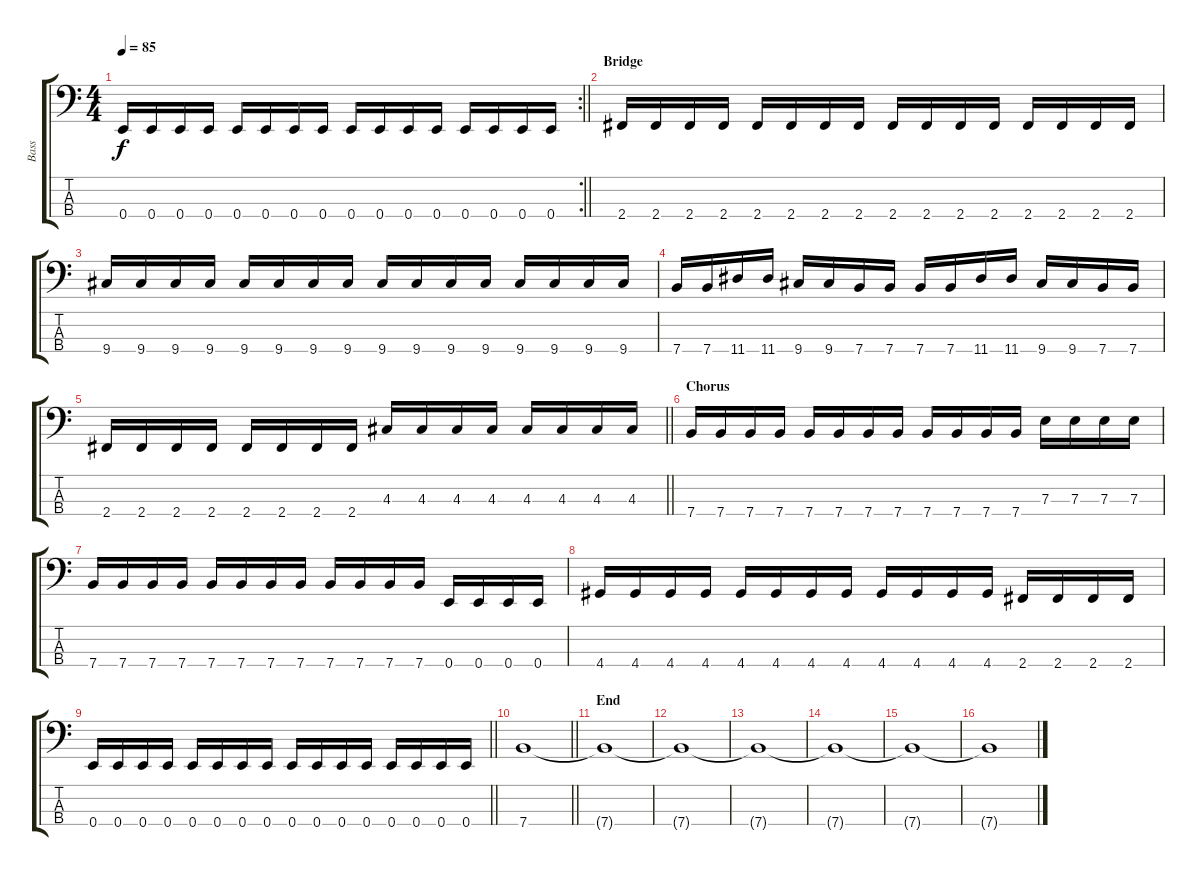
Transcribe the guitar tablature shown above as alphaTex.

\track ("Bass" "Bass") {instrument electricbassfinger}
\staff {score tabs}
\tuning (G2 D2 A1 E1) {hide}
\rc 2
\ts (4 4)
\tempo 85
\clef f4
\barLineRight lightlight
\ks c
0.4.16{dy f} 0.4.16 0.4.16 0.4.16 0.4.16 0.4.16 0.4.16 0.4.16 0.4.16 0.4.16 0.4.16 0.4.16 0.4.16 0.4.16 0.4.16 0.4.16 |
\section ("" "Bridge")
2.4.16 2.4.16 2.4.16 2.4.16 2.4.16 2.4.16 2.4.16 2.4.16 2.4.16 2.4.16 2.4.16 2.4.16 2.4.16 2.4.16 2.4.16 2.4.16 |
9.4.16 9.4.16 9.4.16 9.4.16 9.4.16 9.4.16 9.4.16 9.4.16 9.4.16 9.4.16 9.4.16 9.4.16 9.4.16 9.4.16 9.4.16 9.4.16 |
7.4.16 7.4.16 11.4.16 11.4.16 9.4.16 9.4.16 7.4.16 7.4.16 7.4.16 7.4.16 11.4.16 11.4.16 9.4.16 9.4.16 7.4.16 7.4.16 |
\barLineRight lightlight
2.4.16 2.4.16 2.4.16 2.4.16 2.4.16 2.4.16 2.4.16 2.4.16 4.3.16 4.3.16 4.3.16 4.3.16 4.3.16 4.3.16 4.3.16 4.3.16 |
\section ("" "Chorus")
7.4.16 7.4.16 7.4.16 7.4.16 7.4.16 7.4.16 7.4.16 7.4.16 7.4.16 7.4.16 7.4.16 7.4.16 7.3.16 7.3.16 7.3.16 7.3.16 |
7.4.16 7.4.16 7.4.16 7.4.16 7.4.16 7.4.16 7.4.16 7.4.16 7.4.16 7.4.16 7.4.16 7.4.16 0.4.16 0.4.16 0.4.16 0.4.16 |
4.4.16 4.4.16 4.4.16 4.4.16 4.4.16 4.4.16 4.4.16 4.4.16 4.4.16 4.4.16 4.4.16 4.4.16 2.4.16 2.4.16 2.4.16 2.4.16 |
\barLineRight lightlight
0.4.16 0.4.16 0.4.16 0.4.16 0.4.16 0.4.16 0.4.16 0.4.16 0.4.16 0.4.16 0.4.16 0.4.16 0.4.16 0.4.16 0.4.16 0.4.16 |
\barLineRight lightlight
7.4.1 |
\section ("" "End")
7.4{t}.1 |
7.4{t}.1 |
7.4{t}.1 |
7.4{t}.1 |
7.4{t}.1 |
7.4{t}.1
